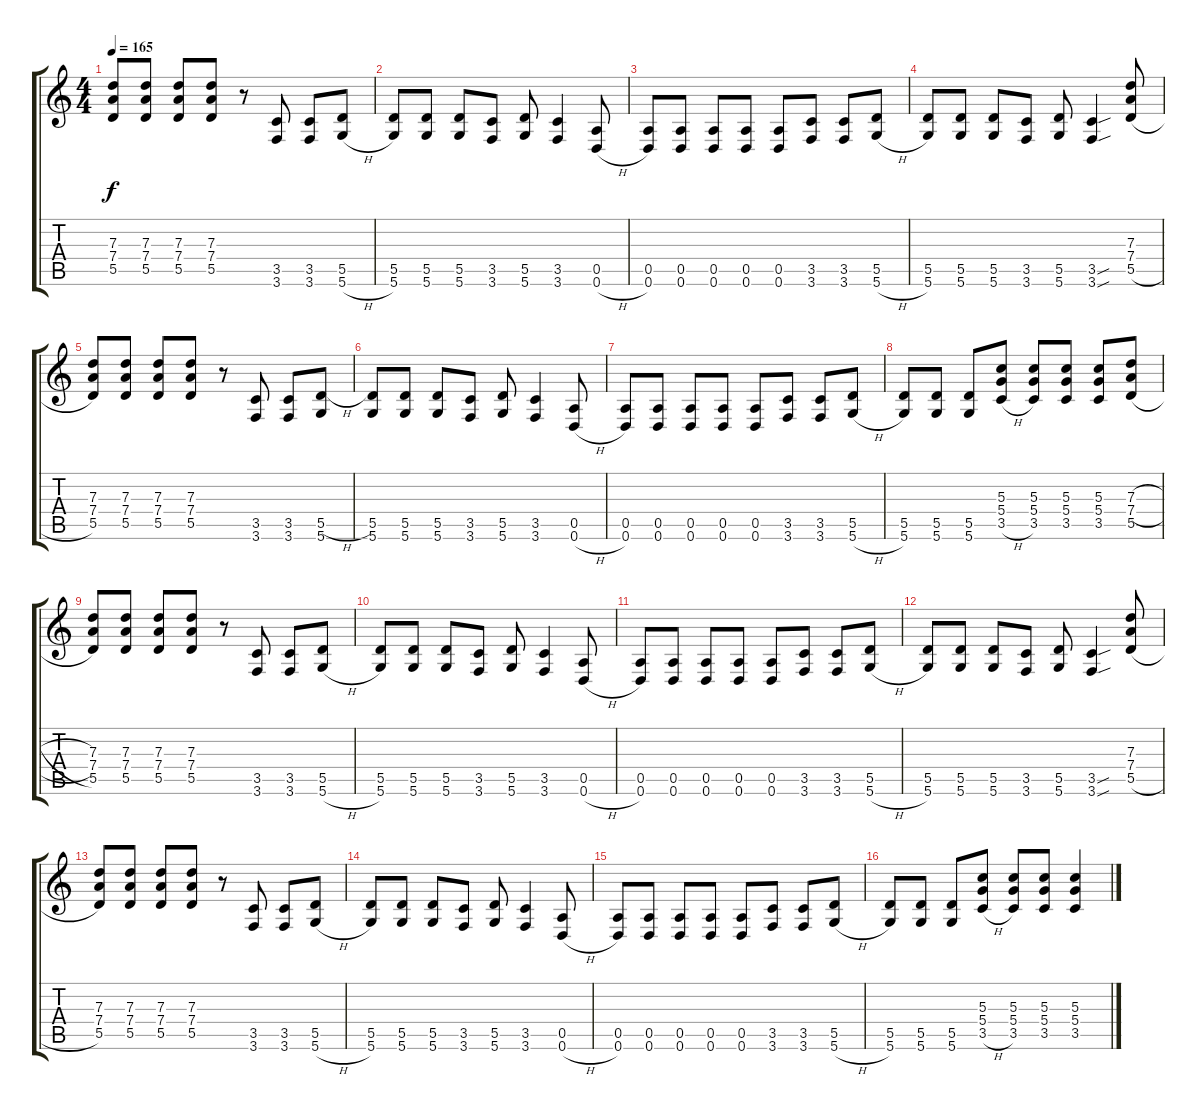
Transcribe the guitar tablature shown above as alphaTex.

\track "" {instrument overdrivenguitar}
\staff {score tabs}
\tuning (E4 B3 G3 D3 A2 D2) {hide}
\ts (4 4)
\tempo 165
\clef g2
\ks c
(7.3 7.4 5.5).8{dy f} (7.3 7.4 5.5).8 (7.3 7.4 5.5).8 (7.3 7.4 5.5).8 r.8 (3.5 3.6).8 (3.5 3.6).8 (5.5 5.6{h}).8 |
(5.5 5.6).8 (5.5 5.6).8 (5.5 5.6).8 (3.5 3.6).8 (5.5 5.6).8 (3.5 3.6).4 (0.5 0.6{h}).8 |
(0.5 0.6).8 (0.5 0.6).8 (0.5 0.6).8 (0.5 0.6).8 (0.5 0.6).8 (3.5 3.6).8 (3.5 3.6).8 (5.5 5.6{h}).8 |
(5.5 5.6).8 (5.5 5.6).8 (5.5 5.6).8 (3.5 3.6).8 (5.5 5.6).8 (3.5{sou} 3.6{sou}).4 (7.3 7.4 5.5{h}).8 |
(7.3 7.4 5.5).8 (7.3 7.4 5.5).8 (7.3 7.4 5.5).8 (7.3 7.4 5.5).8 r.8 (3.5 3.6).8 (3.5 3.6).8 (5.5{h} 5.6).8 |
(5.5 5.6).8 (5.5 5.6).8 (5.5 5.6).8 (3.5 3.6).8 (5.5 5.6).8 (3.5 3.6).4 (0.5 0.6{h}).8 |
(0.5 0.6).8 (0.5 0.6).8 (0.5 0.6).8 (0.5 0.6).8 (0.5 0.6).8 (3.5 3.6).8 (3.5 3.6).8 (5.5 5.6{h}).8 |
(5.5 5.6).8 (5.5 5.6).8 (5.5 5.6).8 (5.3 5.4 3.5{h}).8 (5.3 5.4 3.5).8 (5.3 5.4 3.5).8 (5.3 5.4 3.5).8 (7.3{h} 7.4{h} 5.5{h}).8 |
(7.3 7.4 5.5).8 (7.3 7.4 5.5).8 (7.3 7.4 5.5).8 (7.3 7.4 5.5).8 r.8 (3.5 3.6).8 (3.5 3.6).8 (5.5 5.6{h}).8 |
(5.5 5.6).8 (5.5 5.6).8 (5.5 5.6).8 (3.5 3.6).8 (5.5 5.6).8 (3.5 3.6).4 (0.5 0.6{h}).8 |
(0.5 0.6).8 (0.5 0.6).8 (0.5 0.6).8 (0.5 0.6).8 (0.5 0.6).8 (3.5 3.6).8 (3.5 3.6).8 (5.5 5.6{h}).8 |
(5.5 5.6).8 (5.5 5.6).8 (5.5 5.6).8 (3.5 3.6).8 (5.5 5.6).8 (3.5{sou} 3.6{sou}).4 (7.3 7.4 5.5{h}).8 |
(7.3 7.4 5.5).8 (7.3 7.4 5.5).8 (7.3 7.4 5.5).8 (7.3 7.4 5.5).8 r.8 (3.5 3.6).8 (3.5 3.6).8 (5.5 5.6{h}).8 |
(5.5 5.6).8 (5.5 5.6).8 (5.5 5.6).8 (3.5 3.6).8 (5.5 5.6).8 (3.5 3.6).4 (0.5 0.6{h}).8 |
(0.5 0.6).8 (0.5 0.6).8 (0.5 0.6).8 (0.5 0.6).8 (0.5 0.6).8 (3.5 3.6).8 (3.5 3.6).8 (5.5 5.6{h}).8 |
(5.5 5.6).8 (5.5 5.6).8 (5.5 5.6).8 (5.3 5.4 3.5{h}).8 (5.3 5.4 3.5).8 (5.3 5.4 3.5).8 (5.3 5.4 3.5).4
